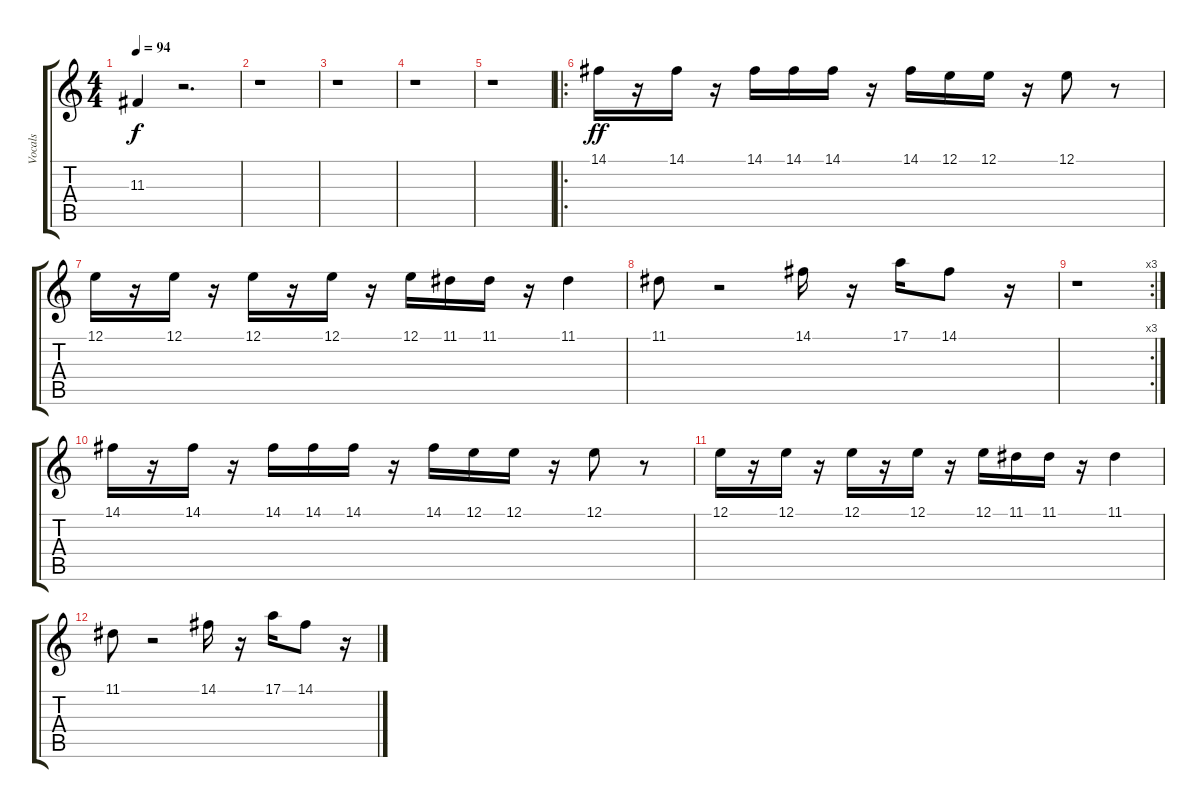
\track ("Vocals" "Vocals") {instrument lead3calliope}
\staff {score tabs}
\tuning (E4 B3 G3 D3 A2 E2) {hide}
\ts (4 4)
\tempo 94
\clef g2
\ks c
11.3{t}.4{dy f} r.2{d} |
r.1 |
r.1 |
r.1 |
r.1 |
\ro
14.1.16{dy ff} r.16 14.1.16 r.16 14.1.16 14.1.16 14.1.16 r.16 14.1.16 12.1.16 12.1.16 r.16 12.1.8 r.8 |
12.1.16 r.16 12.1.16 r.16 12.1.16 r.16 12.1.16 r.16 12.1.16 11.1.16 11.1.16 r.16 11.1.4 |
11.1.8 r.2 14.1.16 r.16 17.1.16 14.1.8 r.16 |
\rc 3
r.1 |
14.1.16 r.16 14.1.16 r.16 14.1.16 14.1.16 14.1.16 r.16 14.1.16 12.1.16 12.1.16 r.16 12.1.8 r.8 |
12.1.16 r.16 12.1.16 r.16 12.1.16 r.16 12.1.16 r.16 12.1.16 11.1.16 11.1.16 r.16 11.1.4 |
11.1.8 r.2 14.1.16 r.16 17.1.16 14.1.8 r.16
